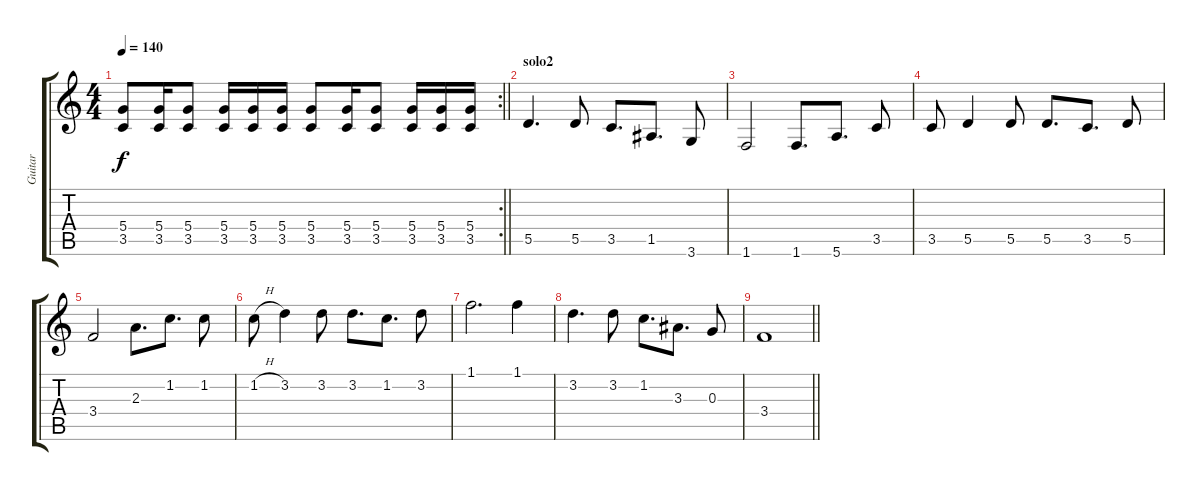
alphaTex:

\track ("Guitar" "Guitar") {instrument overdrivenguitar}
\staff {score tabs}
\tuning (E4 B3 G3 D3 A2 E2) {hide}
\rc 2
\ts (4 4)
\tempo 140
\clef g2
\barLineRight lightlight
\ks c
(5.4 3.5).8{dy f} (5.4 3.5).16 (5.4 3.5).8 (5.4 3.5).16 (5.4 3.5).16 (5.4 3.5).16 (5.4 3.5).8 (5.4 3.5).16 (5.4 3.5).8 (5.4 3.5).16 (5.4 3.5).16 (5.4 3.5).16 |
\section ("" "solo2")
5.5.4{d} 5.5.8 3.5.8{d} 1.5.8{d} 3.6.8 |
1.6.2 1.6.8{d} 5.6.8{d} 3.5.8 |
3.5.8 5.5.4 5.5.8 5.5.8{d} 3.5.8{d} 5.5.8 |
3.4.2 2.3.8{d} 1.2.8{d} 1.2.8 |
1.2{h}.8 3.2.4 3.2.8 3.2.8{d} 1.2.8{d} 3.2.8 |
1.1.2{d} 1.1.4 |
3.2.4{d} 3.2.8 1.2.8{d} 3.3.8{d} 0.3.8 |
\barLineRight lightlight
3.4.1
